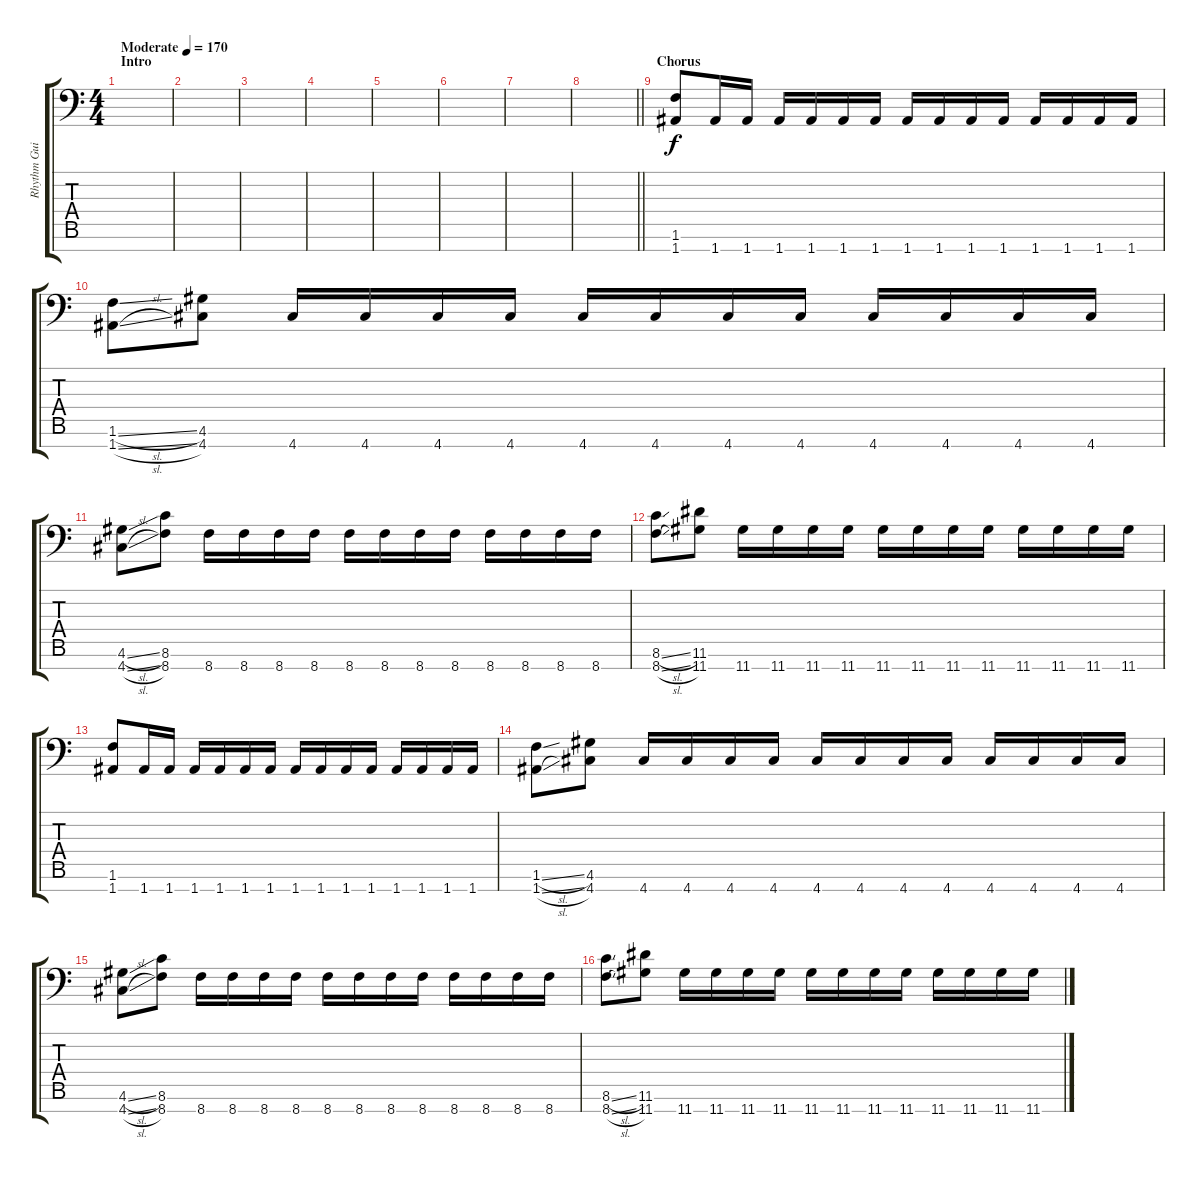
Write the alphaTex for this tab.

\track ("Rhythm Guitar 2" "Rhythm Gui") {instrument overdrivenguitar}
\staff {score tabs}
\tuning (E4 B3 G3 D3 A2 E2 A1) {hide}
\ts (4 4)
\section ("" "Intro")
\tempo (170 "Moderate")
\clef f4
\ks c
|
|
|
|
|
|
|
\barLineRight lightlight
|
\section ("" "Chorus")
(1.6 1.7).8 1.7.16 1.7.16 1.7.16 1.7.16 1.7.16 1.7.16 1.7.16 1.7.16 1.7.16 1.7.16 1.7.16 1.7.16 1.7.16 1.7.16 |
(1.6{sl} 1.7{sl}).8 (4.6 4.7).8 4.7.16 4.7.16 4.7.16 4.7.16 4.7.16 4.7.16 4.7.16 4.7.16 4.7.16 4.7.16 4.7.16 4.7.16 |
(4.6{sl} 4.7{sl}).8 (8.6 8.7).8 8.7.16 8.7.16 8.7.16 8.7.16 8.7.16 8.7.16 8.7.16 8.7.16 8.7.16 8.7.16 8.7.16 8.7.16 |
(8.6{sl} 8.7{sl}).8 (11.6 11.7).8 11.7.16 11.7.16 11.7.16 11.7.16 11.7.16 11.7.16 11.7.16 11.7.16 11.7.16 11.7.16 11.7.16 11.7.16 |
(1.6 1.7).8 1.7.16 1.7.16 1.7.16 1.7.16 1.7.16 1.7.16 1.7.16 1.7.16 1.7.16 1.7.16 1.7.16 1.7.16 1.7.16 1.7.16 |
(1.6{sl} 1.7{sl}).8 (4.6 4.7).8 4.7.16 4.7.16 4.7.16 4.7.16 4.7.16 4.7.16 4.7.16 4.7.16 4.7.16 4.7.16 4.7.16 4.7.16 |
(4.6{sl} 4.7{sl}).8 (8.6 8.7).8 8.7.16 8.7.16 8.7.16 8.7.16 8.7.16 8.7.16 8.7.16 8.7.16 8.7.16 8.7.16 8.7.16 8.7.16 |
(8.6{sl} 8.7{sl}).8 (11.6 11.7).8 11.7.16 11.7.16 11.7.16 11.7.16 11.7.16 11.7.16 11.7.16 11.7.16 11.7.16 11.7.16 11.7.16 11.7.16
